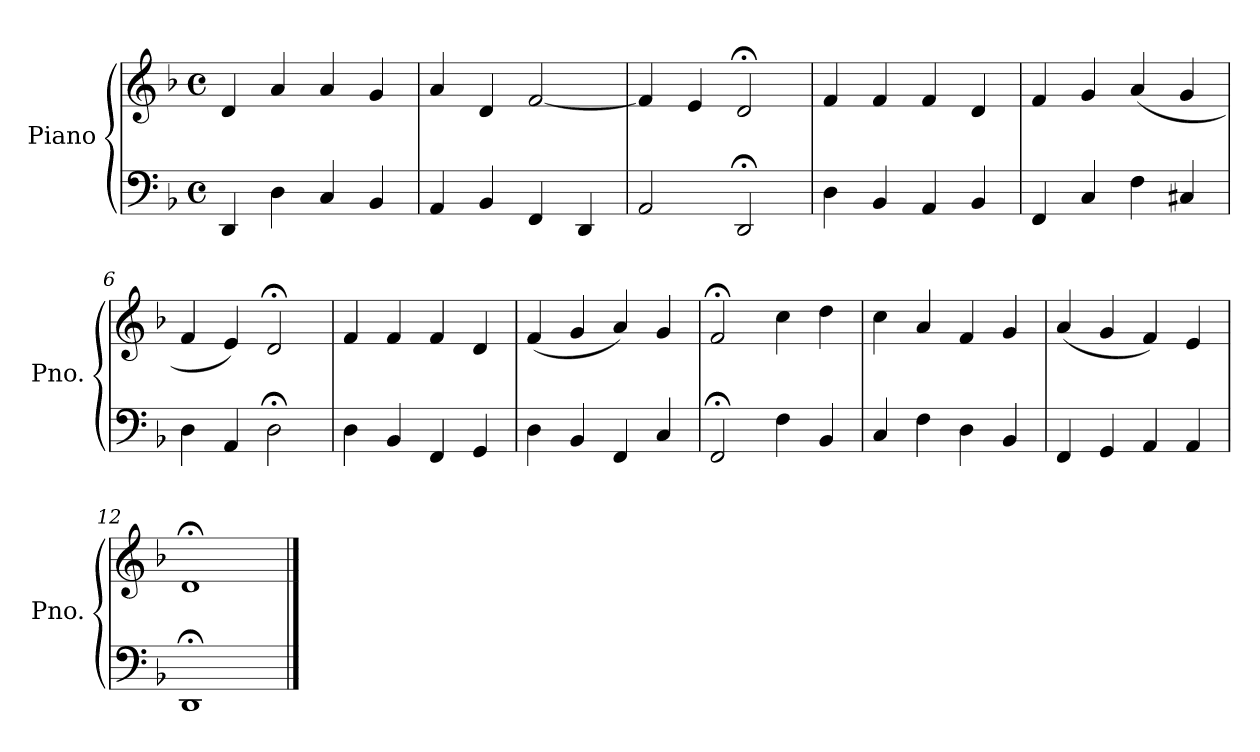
**kern	**kern
*part1	*part1
*staff2	*staff1
*I"Piano	*
*I'Pno.	*
*clefF4	*clefG2
*k[b-]	*k[b-]
*M4/4	*M4/4
*met(c)	*met(c)
=1	=1
4DD/	4d/
4D\	4a/
4C/	4a/
4BB-/	4g/
=2	=2
4AA/	4a/
4BB-/	4d/
4FF/	[2f/
4DD/	.
=3	=3
2AA/	4f/]
.	4e/
2DD;</	2d;</
=4	=4
4D\	4f/
4BB-/	4f/
4AA/	4f/
4BB-/	4d/
=5	=5
4FF/	4f/
4C/	4g/
4F\	(4a/
4C#X/	4g/
=6	=6
4D\	4f/
4AA/	4e/)
2D;<\	2d;</
=7	=7
4D\	4f/
4BB-/	4f/
4FF/	4f/
4GG/	4d/
=8	=8
4D\	(4f/
4BB-/	4g/
4FF/	4a/)
4C/	4g/
!!LO:LB:g=z
=9	=9
2FF;</	2f;</
4F\	4cc\
4BB-/	4dd\
=10	=10
4C/	4cc\
4F\	4a/
4D\	4f/
4BB-/	4g/
=11	=11
4FF/	(4a/
4GG/	4g/
4AA/	4f/)
4AA/	4e/
=12	=12
1DD;<	1d;<
==	==
*-	*-
